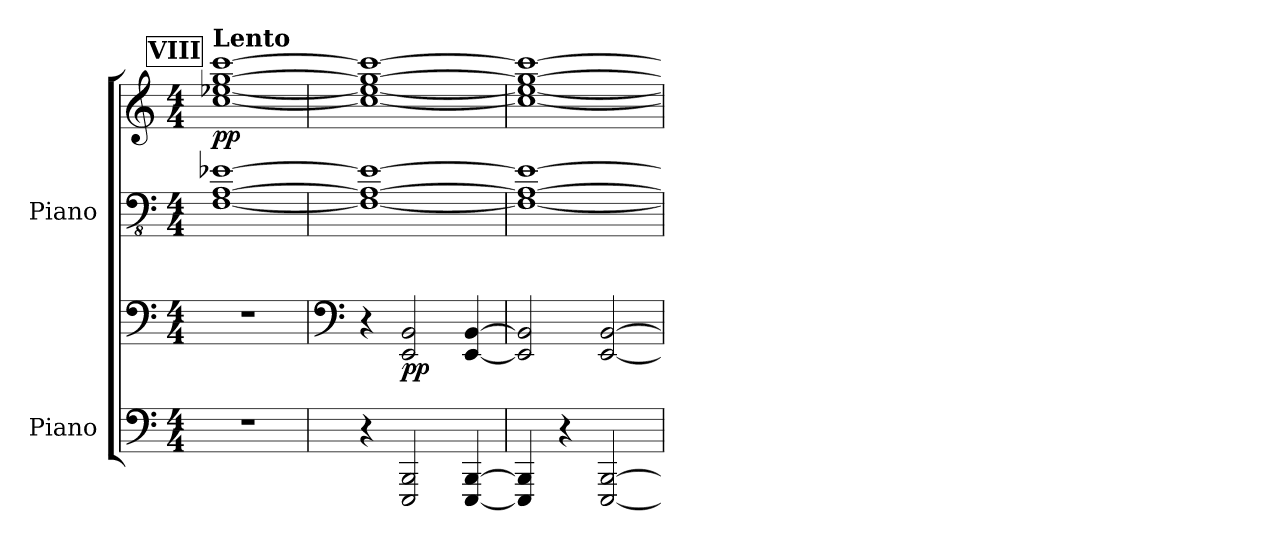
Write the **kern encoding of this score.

**kern	**kern	**dynam	**kern	**kern	**dynam
*part2	*part2	*part2	*part1	*part1	*part1
*staff4	*staff3	*staff3/4	*staff2	*staff1	*staff1/2
*I"Piano	*	*	*I"Piano	*	*
*I'Pno.	*	*	*I'Pno.	*	*
!!LO:LB:g=z
*clefF4	*clefF4	*	*clefFv4	*clefG2	*
*k[]	*k[]	*	*k[]	*k[]	*
*M4/4	*M4/4	*	*M4/4	*M4/4	*
!!LO:REH:place=s1:a:B:fs=14:t=VIII
=223	=223	=223	=223	=223	=223
!	!	!	!	!LO:TX:a:B:t=Lento	!
!	!	!	!	!	!LO:DY:b
1r	1r	.	[1FF [1AA [1E-X	[1cc [1ee-X [1gg [1ccc	pp
=224	=224	=224	=224	=224	=224
*	*clefF4	*	*	*	*
4r	4r	.	1FF_ 1AA_ 1E-_	1cc_ 1ee-_ 1gg_ 1ccc_	.
!	!	!LO:DY:b	!	!	!
2EEE/ 2BBB/	2EE/ 2BB/	pp	.	.	.
[4EEE/ [4BBB/	[4EE/ [4BB/	.	.	.	.
=225	=225	=225	=225	=225	=225
4EEE/] 4BBB/]	2EE/] 2BB/]	.	1FF_ 1AA_ 1E-_	1cc_ 1ee-_ 1gg_ 1ccc_	.
4r	.	.	.	.	.
[2EEE/ [2BBB/	[2EE/ [2BB/	.	.	.	.
=	=	=	=	=	=
*-	*-	*-	*-	*-	*-
